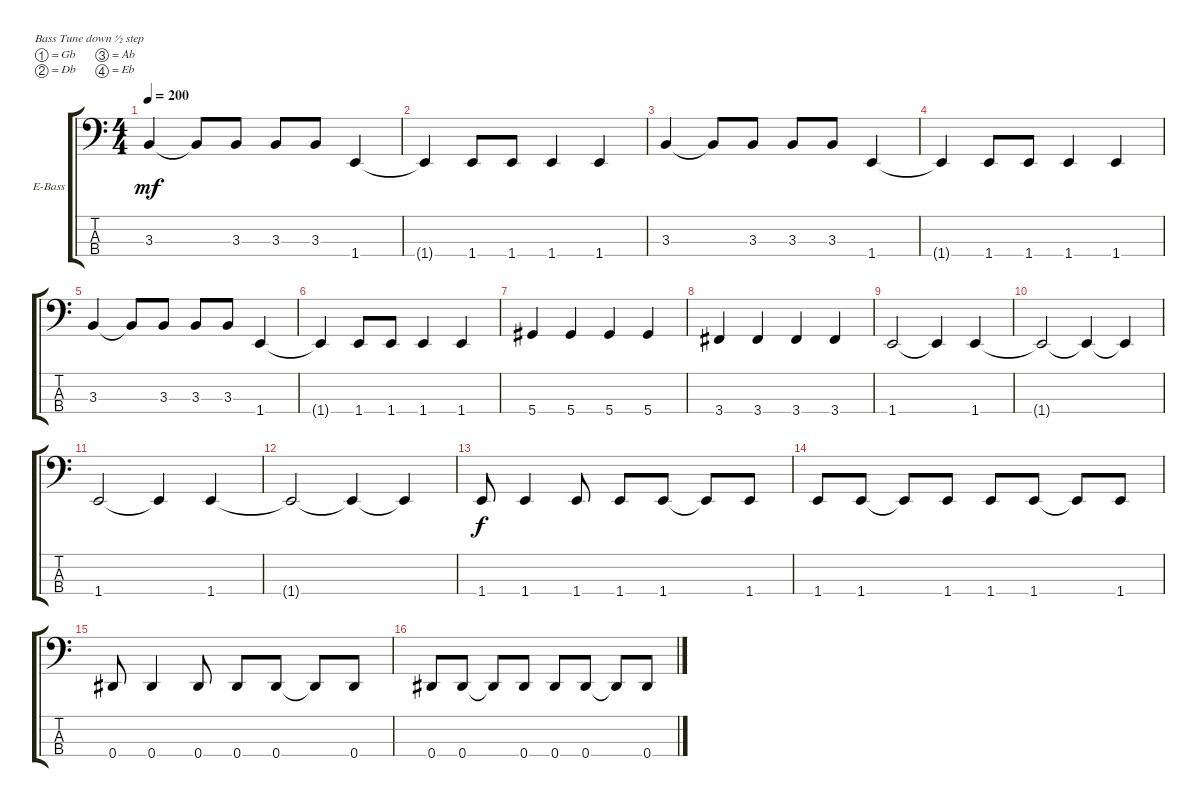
\defaultSystemsLayout 4
\bracketExtendMode groupsimilarinstruments
\firstSystemTrackNameOrientation horizontal
\otherSystemsTrackNameOrientation horizontal
\track ("Bass" "E-Bass") {instrument electricbassfinger}
\staff {score tabs}
\tuning (Gb2 Db2 Ab1 Eb1)
\ts (4 4)
\tempo 200
\clef f4
\ks c
3.3.4{dy mf} 3.3{t}.8 3.3.8 3.3.8 3.3.8 1.4.4 |
1.4{t}.4 1.4.8 1.4.8 1.4.4 1.4.4 |
3.3.4 3.3{t}.8 3.3.8 3.3.8 3.3.8 1.4.4 |
1.4{t}.4 1.4.8 1.4.8 1.4.4 1.4.4 |
3.3.4 3.3{t}.8 3.3.8 3.3.8 3.3.8 1.4.4 |
1.4{t}.4 1.4.8 1.4.8 1.4.4 1.4.4 |
5.4.4 5.4.4 5.4.4 5.4.4 |
3.4.4 3.4.4 3.4.4 3.4.4 |
1.4.2 1.4{t}.4 1.4.4 |
1.4{t}.2 1.4{t}.4 1.4{t}.4 |
1.4.2 1.4{t}.4 1.4.4 |
1.4{t}.2 1.4{t}.4 1.4{t}.4 |
1.4.8{dy f} 1.4.4 1.4.8 1.4.8 1.4.8 1.4{t}.8 1.4.8 |
1.4.8 1.4.8 1.4{t}.8 1.4.8 1.4.8 1.4.8 1.4{t}.8 1.4.8 |
0.4.8 0.4.4 0.4.8 0.4.8 0.4.8 0.4{t}.8 0.4.8 |
0.4.8 0.4.8 0.4{t}.8 0.4.8 0.4.8 0.4.8 0.4{t}.8 0.4.8
